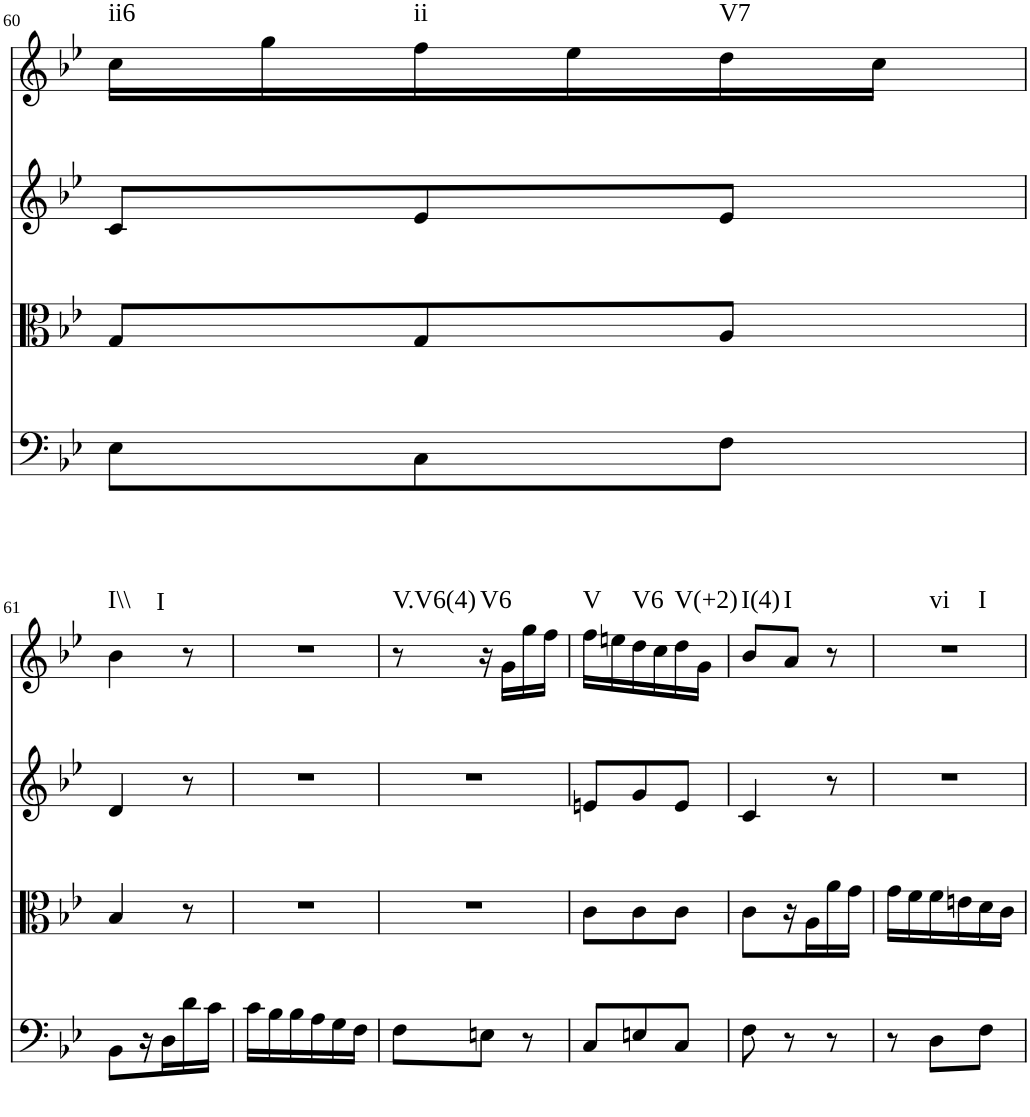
**kern	**kern	**kern	**kern	**harte
*part4	*part3	*part2	*part1	*part1
*staff4	*staff3	*staff2	*staff1	*
*I"Violoncello	*I"Viola	*I"Violin II	*I"Violin I	*
*I'Vc	*I'Vla	*I'Vln	*I'Vln	*
!!LO:PB:g=z
*clefF4	*clefC3	*clefG2	*clefG2	*
*k[b-e-]	*k[b-e-]	*k[b-e-]	*k[b-e-]	*
*M3/8	*M3/8	*M3/8	*M3/8	*
=60	=60	=60	=60	=60
!	!	!	!	!LO:H:kt=ii6
8E-\L	8G/L	8c/L	16cc\LL	N
.	.	.	16gg\	.
!	!	!	!	!LO:H:kt=ii
8C\	8G/	8e-/	16ff\	N
.	.	.	16ee-\	.
!	!	!	!	!LO:H:kt=V7
8F\J	8A/J	8e-/J	16dd\	N
.	.	.	16cc\JJ	.
!!LO:LB:g=z
=61	=61	=61	=61	=61
!	!	!	!	!LO:H:kt=I\\
8BB-\L	4B-/	4d/	4b-\	N
16r	.	.	.	.
16D\	.	.	.	.
16d\	8r	8r	8r	.
16c\JJ	.	.	.	.
=62	=62	=62	=62	=62
!	!	!	!	!LO:H:kt=I
16c\LL	4.r	4.r	4.r	N
16B-\	.	.	.	.
16B-\	.	.	.	.
16A\	.	.	.	.
16G\	.	.	.	.
16F\JJ	.	.	.	.
=63	=63	=63	=63	=63
!	!	!	!	!LO:H:kt=V.V6(4)
8F\L	4.r	4.r	8r	N
!	!	!	!	!LO:H:kt=V6
8En\J	.	.	16r	N
.	.	.	16g\LL	.
8r	.	.	16gg\	.
.	.	.	16ff\JJ	.
=64	=64	=64	=64	=64
!	!	!	!	!LO:H:kt=V
8C/L	8c\L	8en/L	16ff\LL	N
.	.	.	16een\	.
!	!	!	!	!LO:H:kt=V6
8En/	8c\	8g/	16dd\	N
.	.	.	16cc\	.
!	!	!	!	!LO:H:kt=V(+2)
8C/J	8c\J	8e/J	16dd\	N
.	.	.	16g\JJ	.
=65	=65	=65	=65	=65
!	!	!	!	!LO:H:kt=I(4)
8F\	8c\L	4c/	8b-/L	N
!	!	!	!	!LO:H:kt=I
8r	16r	.	8a/J	N
.	16A\	.	.	.
8r	16a\	8r	8r	.
.	16g\JJ	.	.	.
=66	=66	=66	=66	=66
!	!	!	!	!LO:H:n=1:kt=vi
!	!	!	!	!LO:H:n=2:kt=I
8r	16g\LL	4.r	4.r	N N
.	16f\	.	.	.
8D\L	16f\	.	.	.
.	16en\	.	.	.
8F\J	16d\	.	.	.
.	16c\JJ	.	.	.
=	=	=	=	=
*-	*-	*-	*-	*-
